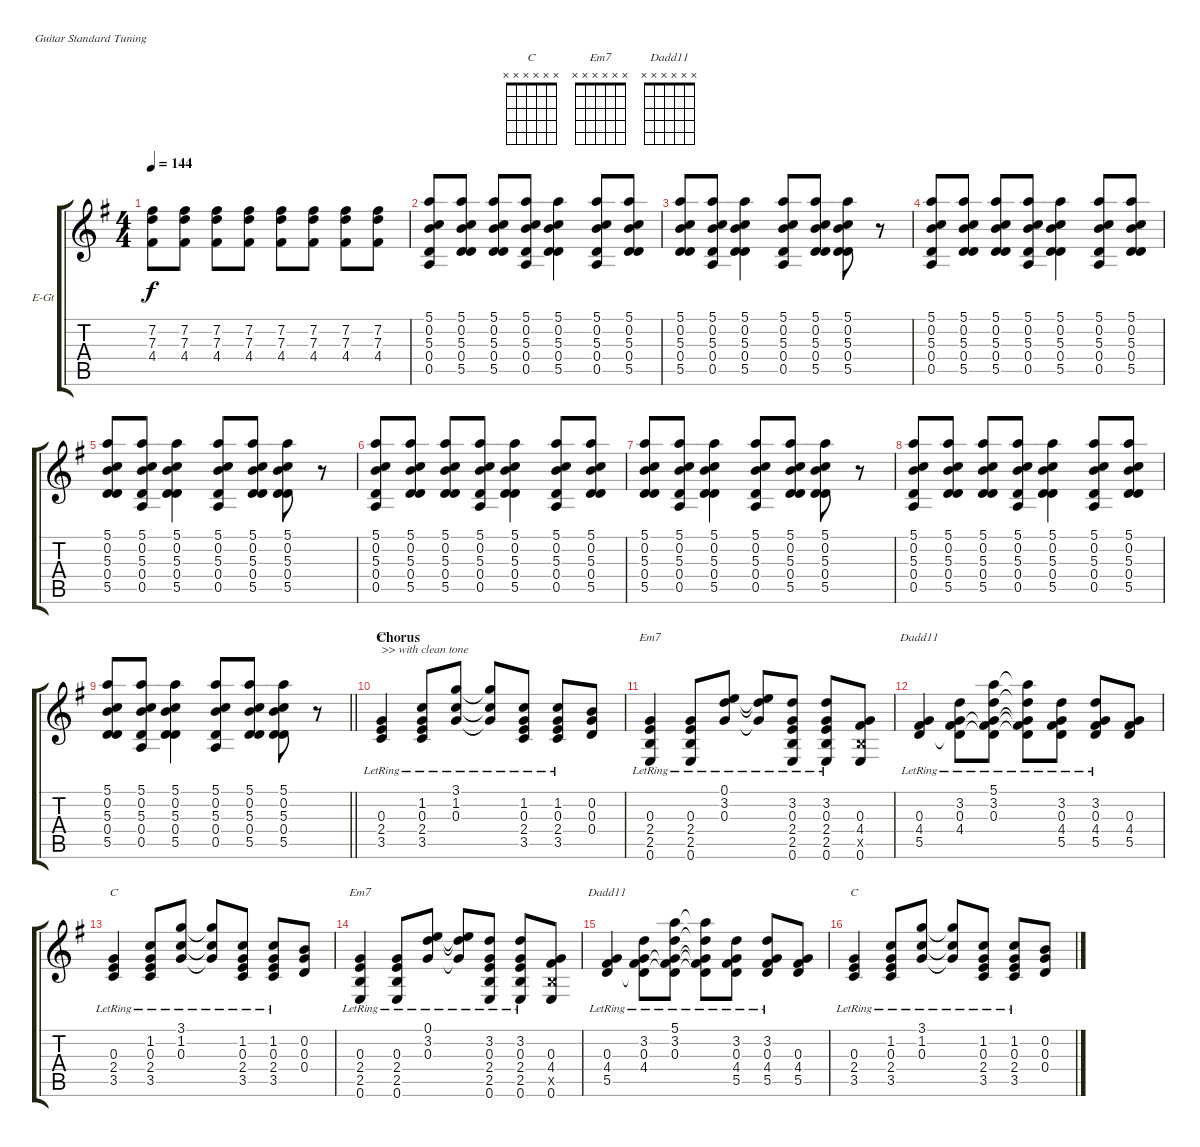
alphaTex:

\bracketExtendMode groupsimilarinstruments
\firstSystemTrackNameOrientation horizontal
\otherSystemsTrackNameOrientation horizontal
\track ("Guitar 1" "E-Gt") {instrument distortionguitar}
\staff {score tabs}
\tuning (E4 B3 G3 D3 A2 E2)
\chord ("C" x x x x x x)
\chord ("Em7" x x x x x x)
\chord ("Dadd11" x x x x x x)
\ts (4 4)
\tempo 144
\clef g2
\ks g
(7.2 7.3 4.4).8{dy f} (7.2 7.3 4.4).8 (7.2 7.3 4.4).8 (7.2 7.3 4.4).8 (7.2 7.3 4.4).8 (7.2 7.3 4.4).8 (7.2 7.3 4.4).8 (7.2 7.3 4.4).8 |
(5.1 0.2 5.3 0.4 0.5).8 (5.1 0.2 5.3 0.4 5.5).8 (5.1 0.2 5.3 0.4 5.5).8 (5.1 0.2 5.3 0.4 0.5).8 (5.1 0.2 5.3 0.4 5.5).4 (5.1 0.2 5.3 0.4 0.5).8 (5.1 0.2 5.3 0.4 5.5).8 |
(5.1 0.2 5.3 0.4 5.5).8 (5.1 0.2 5.3 0.4 0.5).8 (5.1 0.2 5.3 0.4 5.5).4 (5.1 0.2 5.3 0.4 0.5).8 (5.1 0.2 5.3 0.4 5.5).8 (5.1 0.2 5.3 0.4 5.5).8 r.8 |
(5.1 0.2 5.3 0.4 0.5).8 (5.1 0.2 5.3 0.4 5.5).8 (5.1 0.2 5.3 0.4 5.5).8 (5.1 0.2 5.3 0.4 0.5).8 (5.1 0.2 5.3 0.4 5.5).4 (5.1 0.2 5.3 0.4 0.5).8 (5.1 0.2 5.3 0.4 5.5).8 |
(5.1 0.2 5.3 0.4 5.5).8 (5.1 0.2 5.3 0.4 0.5).8 (5.1 0.2 5.3 0.4 5.5).4 (5.1 0.2 5.3 0.4 0.5).8 (5.1 0.2 5.3 0.4 5.5).8 (5.1 0.2 5.3 0.4 5.5).8 r.8 |
(5.1 0.2 5.3 0.4 0.5).8 (5.1 0.2 5.3 0.4 5.5).8 (5.1 0.2 5.3 0.4 5.5).8 (5.1 0.2 5.3 0.4 0.5).8 (5.1 0.2 5.3 0.4 5.5).4 (5.1 0.2 5.3 0.4 0.5).8 (5.1 0.2 5.3 0.4 5.5).8 |
(5.1 0.2 5.3 0.4 5.5).8 (5.1 0.2 5.3 0.4 0.5).8 (5.1 0.2 5.3 0.4 5.5).4 (5.1 0.2 5.3 0.4 0.5).8 (5.1 0.2 5.3 0.4 5.5).8 (5.1 0.2 5.3 0.4 5.5).8 r.8 |
(5.1 0.2 5.3 0.4 0.5).8 (5.1 0.2 5.3 0.4 5.5).8 (5.1 0.2 5.3 0.4 5.5).8 (5.1 0.2 5.3 0.4 0.5).8 (5.1 0.2 5.3 0.4 5.5).4 (5.1 0.2 5.3 0.4 0.5).8 (5.1 0.2 5.3 0.4 5.5).8 |
\barLineRight lightlight
(5.1 0.2 5.3 0.4 5.5).8 (5.1 0.2 5.3 0.4 0.5).8 (5.1 0.2 5.3 0.4 5.5).4 (5.1 0.2 5.3 0.4 0.5).8 (5.1 0.2 5.3 0.4 5.5).8 (5.1 0.2 5.3 0.4 5.5).8 r.8 |
\section ("" "Chorus")
(0.3{lr} 2.4{lr} 3.5{lr}).4{ch "C" txt ">> with clean tone"} (1.2{lr} 0.3{lr} 2.4{lr} 3.5{lr}).8 (3.1{lr} 1.2{lr} 0.3{lr}).8 (3.1{lr t} 1.2{lr t} 0.3{lr t}).8 (1.2{lr} 0.3{lr} 2.4{lr} 3.5{lr}).8 (1.2{lr} 0.3{lr} 2.4{lr} 3.5{lr}).8 (0.2 0.3 0.4).8 |
(0.3{lr} 2.4{lr} 2.5{lr} 0.6{lr}).4{ch "Em7"} (0.3{lr} 2.4{lr} 2.5{lr} 0.6{lr}).8 (0.1{lr} 3.2{lr} 0.3{lr}).8 (0.1{lr t} 3.2{lr t} 0.3{lr t}).8 (3.2{lr} 0.3{lr} 2.4 2.5{lr} 0.6{lr}).8 (3.2{lr} 0.3{lr} 2.4 2.5{lr} 0.6{lr}).8 (0.3 4.4 2.5{x} 0.6).8 |
(0.3{lr} 4.4{lr} 5.5{lr}).4{ch "Dadd11"} (3.2{lr} 0.3{lr} 4.4{lr} 5.5{lr t}).8 (5.1{lr} 3.2{lr} 0.3{lr} 4.4{lr t} 5.5{lr t}).8 (5.1{lr t} 3.2{lr t} 0.3{lr t} 4.4{lr t} 5.5{lr t}).8 (3.2{lr} 0.3{lr} 4.4{lr} 5.5{lr}).8 (3.2{lr} 0.3{lr} 4.4{lr} 5.5{lr}).8 (0.3 4.4 5.5).8 |
(0.3{lr} 2.4{lr} 3.5{lr}).4{ch "C"} (1.2{lr} 0.3{lr} 2.4{lr} 3.5{lr}).8 (3.1{lr} 1.2{lr} 0.3{lr}).8 (3.1{lr t} 1.2{lr t} 0.3{lr t}).8 (1.2{lr} 0.3{lr} 2.4{lr} 3.5{lr}).8 (1.2{lr} 0.3{lr} 2.4{lr} 3.5{lr}).8 (0.2 0.3 0.4).8 |
(0.3{lr} 2.4{lr} 2.5{lr} 0.6{lr}).4{ch "Em7"} (0.3{lr} 2.4{lr} 2.5{lr} 0.6{lr}).8 (0.1{lr} 3.2{lr} 0.3{lr}).8 (0.1{lr t} 3.2{lr t} 0.3{lr t}).8 (3.2{lr} 0.3{lr} 2.4 2.5{lr} 0.6{lr}).8 (3.2{lr} 0.3{lr} 2.4 2.5{lr} 0.6{lr}).8 (0.3 4.4 2.5{x} 0.6).8 |
(0.3{lr} 4.4{lr} 5.5{lr}).4{ch "Dadd11"} (3.2{lr} 0.3{lr} 4.4{lr} 5.5{lr t}).8 (5.1{lr} 3.2{lr} 0.3{lr} 4.4{lr t} 5.5{lr t}).8 (5.1{lr t} 3.2{lr t} 0.3{lr t} 4.4{lr t} 5.5{lr t}).8 (3.2{lr} 0.3{lr} 4.4{lr} 5.5{lr}).8 (3.2{lr} 0.3{lr} 4.4{lr} 5.5{lr}).8 (0.3 4.4 5.5).8 |
(0.3{lr} 2.4{lr} 3.5{lr}).4{ch "C"} (1.2{lr} 0.3{lr} 2.4{lr} 3.5{lr}).8 (3.1{lr} 1.2{lr} 0.3{lr}).8 (3.1{lr t} 1.2{lr t} 0.3{lr t}).8 (1.2{lr} 0.3{lr} 2.4{lr} 3.5{lr}).8 (1.2{lr} 0.3{lr} 2.4{lr} 3.5{lr}).8 (0.2 0.3 0.4).8
